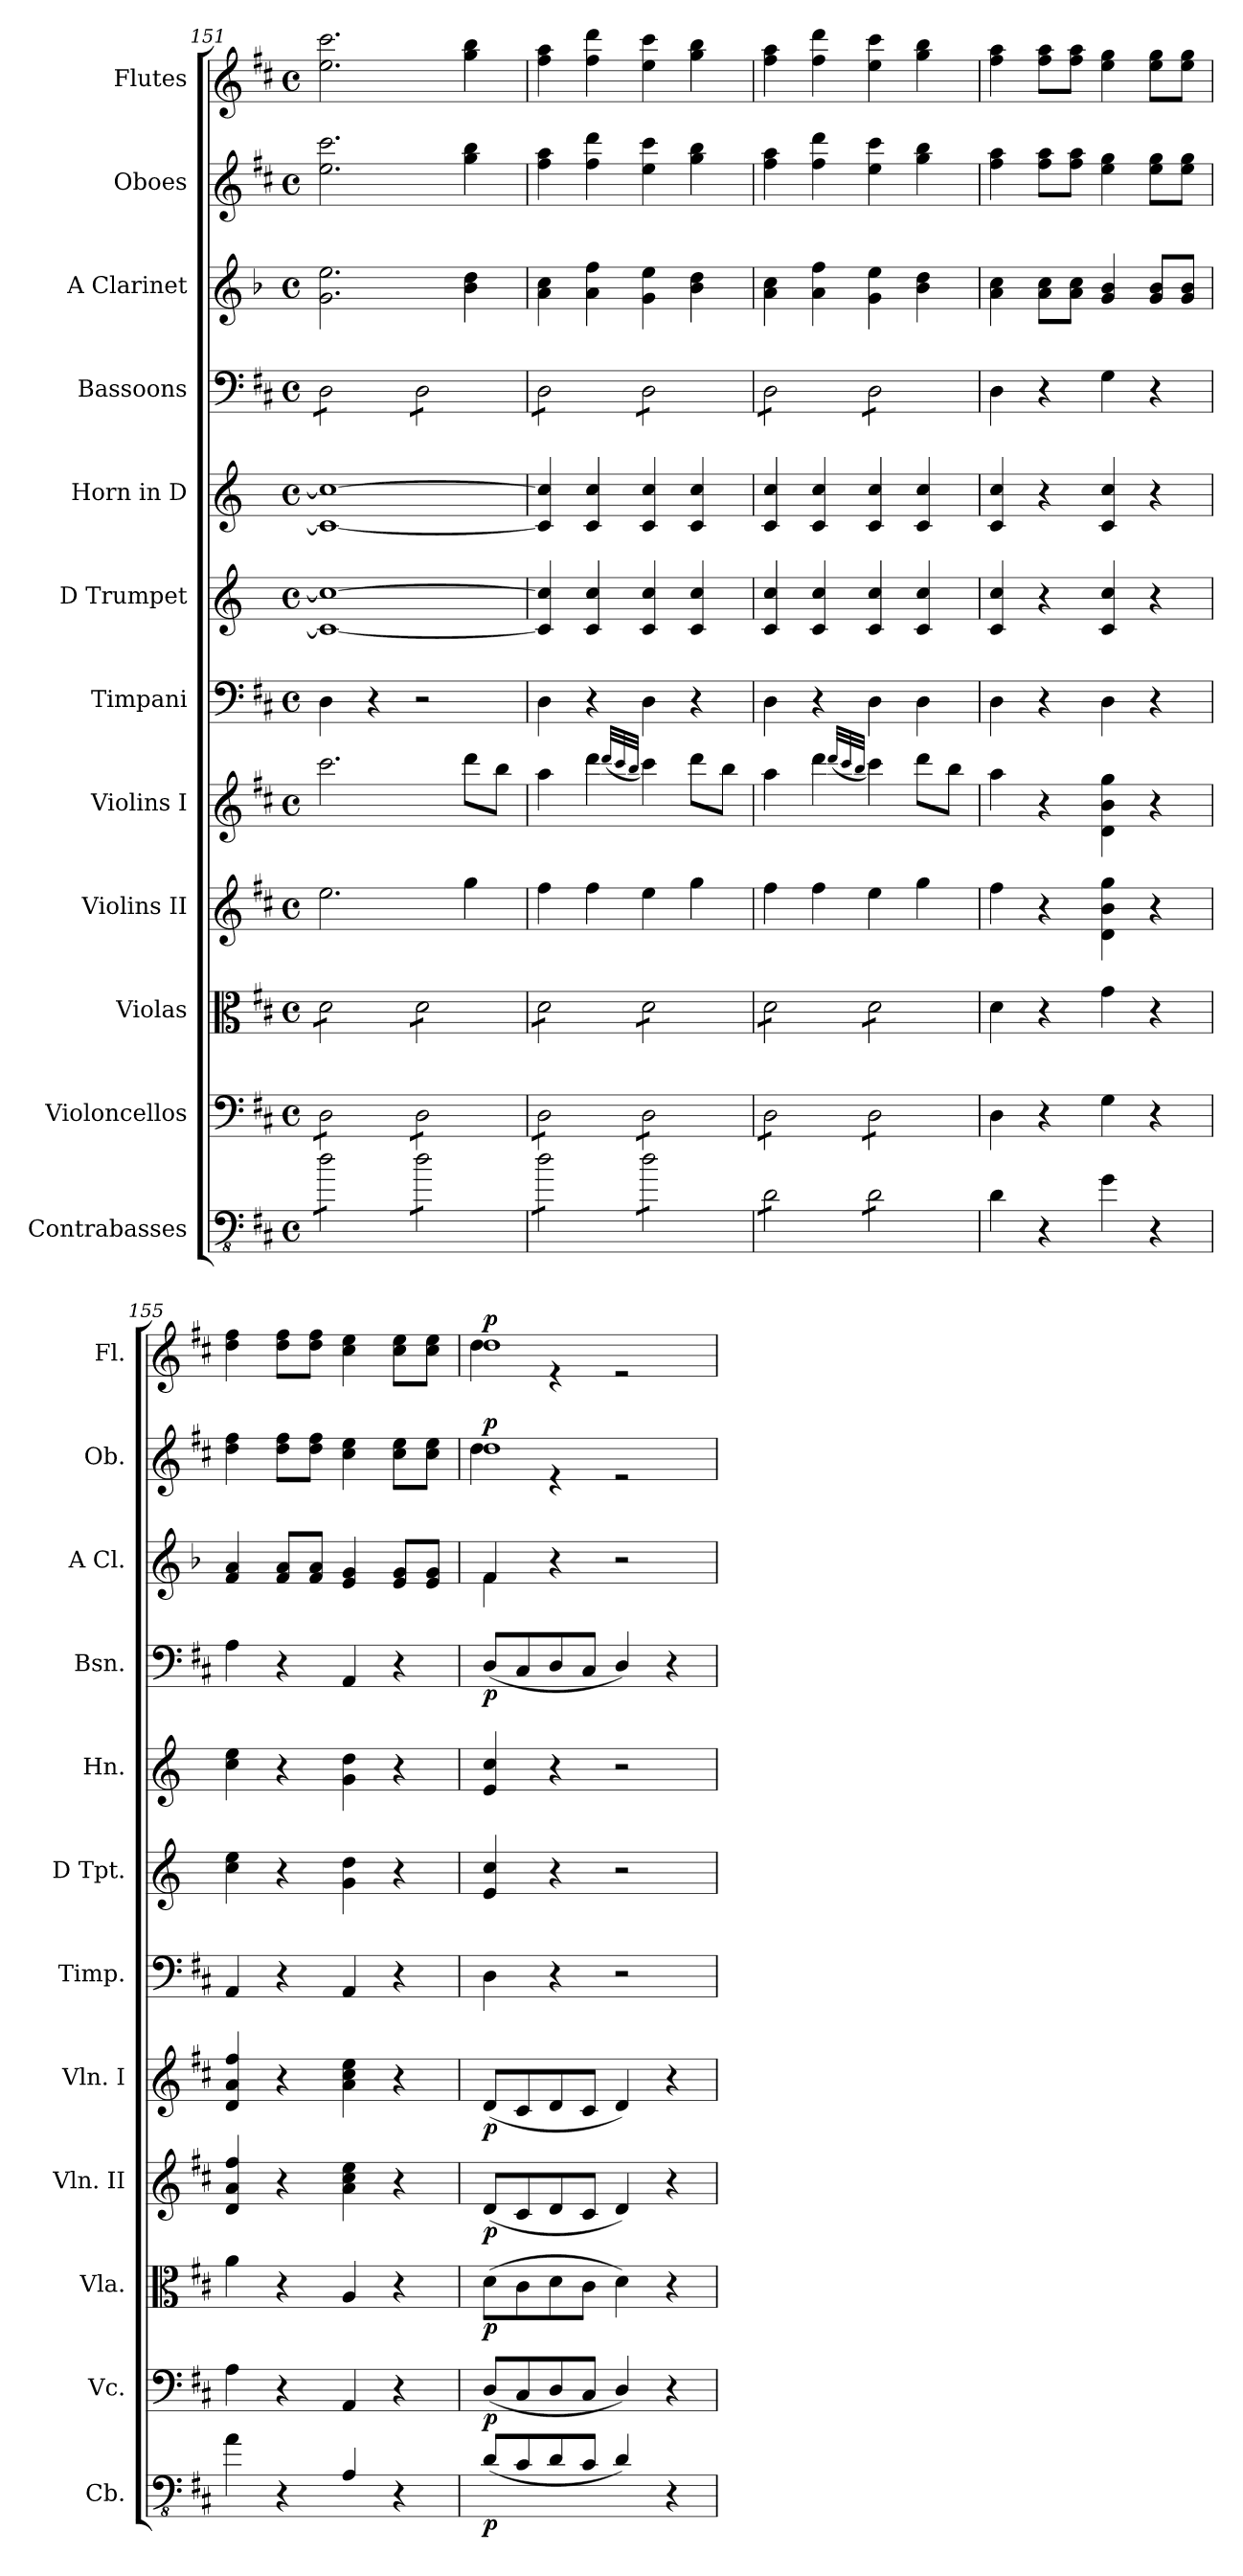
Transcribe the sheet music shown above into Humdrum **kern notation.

**kern	**dynam	**kern	**dynam	**kern	**dynam	**kern	**dynam	**kern	**dynam	**kern	**kern	**kern	**kern	**dynam	**kern	**kern	**dynam	**kern	**dynam
*part12	*part12	*part11	*part11	*part10	*part10	*part9	*part9	*part8	*part8	*part7	*part6	*part5	*part4	*part4	*part3	*part2	*part2	*part1	*part1
*staff12	*staff12	*staff11	*staff11	*staff10	*staff10	*staff9	*staff9	*staff8	*staff8	*staff7	*staff6	*staff5	*staff4	*staff4	*staff3	*staff2	*staff2	*staff1	*staff1
*I"Contrabasses	*	*I"Violoncellos	*	*I"Violas	*	*I"Violins II	*	*I"Violins I	*	*I"Timpani	*I"D Trumpet	*I"Horn in D	*I"Bassoons	*	*I"A Clarinet	*I"Oboes	*	*I"Flutes	*
*I'Cb.	*	*I'Vc.	*	*I'Vla.	*	*I'Vln. II	*	*I'Vln. I	*	*I'Timp.	*I'D Tpt.	*I'Hn.	*I'Bsn.	*	*I'A Cl.	*I'Ob.	*	*I'Fl.	*
*clefFv4	*	*clefF4	*	*clefC3	*	*clefG2	*	*clefG2	*	*clefF4	*clefG2	*clefG2	*clefF4	*	*clefG2	*clefG2	*	*clefG2	*
*ITrd7c12	*	*	*	*	*	*	*	*	*	*	*ITrd-1c-2	*ITrd6c10	*	*	*ITrd2c3	*	*	*	*
*k[f#c#]	*	*k[f#c#]	*	*k[f#c#]	*	*k[f#c#]	*	*k[f#c#]	*	*k[f#c#]	*k[f#c#]	*k[f#c#]	*k[f#c#]	*	*k[f#c#]	*k[f#c#]	*	*k[f#c#]	*
*M4/4	*	*M4/4	*	*M4/4	*	*M4/4	*	*M4/4	*	*M4/4	*M4/4	*M4/4	*M4/4	*	*M4/4	*M4/4	*	*M4/4	*
*met(c)	*	*met(c)	*	*met(c)	*	*met(c)	*	*met(c)	*	*met(c)	*met(c)	*met(c)	*met(c)	*	*met(c)	*met(c)	*	*met(c)	*
=151	=151	=151	=151	=151	=151	=151	=151	=151	=151	=151	=151	=151	=151	=151	=151	=151	=151	=151	=151
*tremolo	*	*	*	*	*	*	*	*	*	*	*	*	*	*	*	*	*	*	*
*	*	*tremolo	*	*	*	*	*	*	*	*	*	*	*	*	*	*	*	*	*
*	*	*	*	*tremolo	*	*	*	*	*	*	*	*	*	*	*	*	*	*	*
*	*	*	*	*	*	*	*	*	*	*	*	*	*tremolo	*	*	*	*	*	*
8D\L	.	8D\L	.	8d\L	.	2.ee\	.	2.ccc#\	.	4D\	1d_ 1dd_	1D_ 1d_	8D\L	.	2.e\ 2.cc#\	2.ee\ 2.ccc#\	.	2.ee\ 2.ccc#\	.
8D\	.	8D\	.	8d\	.	.	.	.	.	.	.	.	8D\	.	.	.	.	.	.
8D\	.	8D\	.	8d\	.	.	.	.	.	4r	.	.	8D\	.	.	.	.	.	.
8D\J	.	8D\J	.	8d\J	.	.	.	.	.	.	.	.	8D\J	.	.	.	.	.	.
8D\L	.	8D\L	.	8d\L	.	.	.	.	.	2r	.	.	8D\L	.	.	.	.	.	.
8D\	.	8D\	.	8d\	.	.	.	.	.	.	.	.	8D\	.	.	.	.	.	.
8D\	.	8D\	.	8d\	.	4gg\	.	8ddd\L	.	.	.	.	8D\	.	4g\ 4b\	4gg\ 4bb\	.	4gg\ 4bb\	.
8D\J	.	8D\J	.	8d\J	.	.	.	8bb\J	.	.	.	.	8D\J	.	.	.	.	.	.
=152	=152	=152	=152	=152	=152	=152	=152	=152	=152	=152	=152	=152	=152	=152	=152	=152	=152	=152	=152
8D\L	.	8D\L	.	8d\L	.	4ff#\	.	4aa\	.	4D\	4d/] 4dd/]	4D/] 4d/]	8D\L	.	4f#\ 4a\	4ff#\ 4aa\	.	4ff#\ 4aa\	.
8D\	.	8D\	.	8d\	.	.	.	.	.	.	.	.	8D\	.	.	.	.	.	.
8D\	.	8D\	.	8d\	.	4ff#\	.	4ddd\	.	4r	4d/ 4dd/	4D/ 4d/	8D\	.	4f#\ 4dd\	4ff#\ 4ddd\	.	4ff#\ 4ddd\	.
8D\J	.	8D\J	.	8d\J	.	.	.	.	.	.	.	.	8D\J	.	.	.	.	.	.
.	.	.	.	.	.	.	.	(<32qddd/LLL	.	.	.	.	.	.	.	.	.	.	.
.	.	.	.	.	.	.	.	32qccc#/	.	.	.	.	.	.	.	.	.	.	.
.	.	.	.	.	.	.	.	32qbb/JJJ	.	.	.	.	.	.	.	.	.	.	.
8D\L	.	8D\L	.	8d\L	.	4ee\	.	4ccc#\)	.	4D\	4d/ 4dd/	4D/ 4d/	8D\L	.	4e\ 4cc#\	4ee\ 4ccc#\	.	4ee\ 4ccc#\	.
8D\	.	8D\	.	8d\	.	.	.	.	.	.	.	.	8D\	.	.	.	.	.	.
8D\	.	8D\	.	8d\	.	4gg\	.	8ddd\L	.	4r	4d/ 4dd/	4D/ 4d/	8D\	.	4g\ 4b\	4gg\ 4bb\	.	4gg\ 4bb\	.
8D\J	.	8D\J	.	8d\J	.	.	.	8bb\J	.	.	.	.	8D\J	.	.	.	.	.	.
=153	=153	=153	=153	=153	=153	=153	=153	=153	=153	=153	=153	=153	=153	=153	=153	=153	=153	=153	=153
8DD\L	.	8D\L	.	8d\L	.	4ff#\	.	4aa\	.	4D\	4d/ 4dd/	4D/ 4d/	8D\L	.	4f#\ 4a\	4ff#\ 4aa\	.	4ff#\ 4aa\	.
8DD\	.	8D\	.	8d\	.	.	.	.	.	.	.	.	8D\	.	.	.	.	.	.
8DD\	.	8D\	.	8d\	.	4ff#\	.	4ddd\	.	4r	4d/ 4dd/	4D/ 4d/	8D\	.	4f#\ 4dd\	4ff#\ 4ddd\	.	4ff#\ 4ddd\	.
8DD\J	.	8D\J	.	8d\J	.	.	.	.	.	.	.	.	8D\J	.	.	.	.	.	.
.	.	.	.	.	.	.	.	(<32qddd/LLL	.	.	.	.	.	.	.	.	.	.	.
.	.	.	.	.	.	.	.	32qccc#/	.	.	.	.	.	.	.	.	.	.	.
.	.	.	.	.	.	.	.	32qbb/JJJ	.	.	.	.	.	.	.	.	.	.	.
8DD\L	.	8D\L	.	8d\L	.	4ee\	.	4ccc#\)	.	4D\	4d/ 4dd/	4D/ 4d/	8D\L	.	4e\ 4cc#\	4ee\ 4ccc#\	.	4ee\ 4ccc#\	.
8DD\	.	8D\	.	8d\	.	.	.	.	.	.	.	.	8D\	.	.	.	.	.	.
8DD\	.	8D\	.	8d\	.	4gg\	.	8ddd\L	.	4D\	4d/ 4dd/	4D/ 4d/	8D\	.	4g\ 4b\	4gg\ 4bb\	.	4gg\ 4bb\	.
8DD\J	.	8D\J	.	8d\J	.	.	.	8bb\J	.	.	.	.	8D\J	.	.	.	.	.	.
*	*	*	*	*	*	*	*	*	*	*	*	*	*Xtremolo	*	*	*	*	*	*
*	*	*	*	*Xtremolo	*	*	*	*	*	*	*	*	*	*	*	*	*	*	*
*	*	*Xtremolo	*	*	*	*	*	*	*	*	*	*	*	*	*	*	*	*	*
*Xtremolo	*	*	*	*	*	*	*	*	*	*	*	*	*	*	*	*	*	*	*
=154	=154	=154	=154	=154	=154	=154	=154	=154	=154	=154	=154	=154	=154	=154	=154	=154	=154	=154	=154
4DD\	.	4D\	.	4d\	.	4ff#\	.	4aa\	.	4D\	4d/ 4dd/	4D/ 4d/	4D\	.	4f#\ 4a\	4ff#\ 4aa\	.	4ff#\ 4aa\	.
4r	.	4r	.	4r	.	4r	.	4r	.	4r	4r	4r	4r	.	8f#\ 8a\L	8ff#\ 8aa\L	.	8ff#\ 8aa\L	.
.	.	.	.	.	.	.	.	.	.	.	.	.	.	.	8f#\ 8a\J	8ff#\ 8aa\J	.	8ff#\ 8aa\J	.
4GG\	.	4G\	.	4g\	.	4d\ 4b\ 4gg\	.	4d\ 4b\ 4gg\	.	4D\	4d/ 4dd/	4D/ 4d/	4G\	.	4e/ 4g/	4ee\ 4gg\	.	4ee\ 4gg\	.
4r	.	4r	.	4r	.	4r	.	4r	.	4r	4r	4r	4r	.	8e/ 8g/L	8ee\ 8gg\L	.	8ee\ 8gg\L	.
.	.	.	.	.	.	.	.	.	.	.	.	.	.	.	8e/ 8g/J	8ee\ 8gg\J	.	8ee\ 8gg\J	.
=155	=155	=155	=155	=155	=155	=155	=155	=155	=155	=155	=155	=155	=155	=155	=155	=155	=155	=155	=155
4AA\	.	4A\	.	4a\	.	4d/ 4a/ 4ff#/	.	4d/ 4a/ 4ff#/	.	4AA/	4dd\ 4ff#\	4d\ 4f#\	4A\	.	4d/ 4f#/	4dd\ 4ff#\	.	4dd\ 4ff#\	.
4r	.	4r	.	4r	.	4r	.	4r	.	4r	4r	4r	4r	.	8d/ 8f#/L	8dd\ 8ff#\L	.	8dd\ 8ff#\L	.
.	.	.	.	.	.	.	.	.	.	.	.	.	.	.	8d/ 8f#/J	8dd\ 8ff#\J	.	8dd\ 8ff#\J	.
4AAA/	.	4AA/	.	4A/	.	4a\ 4cc#\ 4ee\	.	4a\ 4cc#\ 4ee\	.	4AA/	4a\ 4ee\	4A\ 4e\	4AA/	.	4c#/ 4e/	4cc#\ 4ee\	.	4cc#\ 4ee\	.
4r	.	4r	.	4r	.	4r	.	4r	.	4r	4r	4r	4r	.	8c#/ 8e/L	8cc#\ 8ee\L	.	8cc#\ 8ee\L	.
.	.	.	.	.	.	.	.	.	.	.	.	.	.	.	8c#/ 8e/J	8cc#\ 8ee\J	.	8cc#\ 8ee\J	.
!!LO:PB:g=z
=156	=156	=156	=156	=156	=156	=156	=156	=156	=156	=156	=156	=156	=156	=156	=156	=156	=156	=156	=156
*	*	*	*	*	*	*	*	*	*	*	*	*	*	*	*^	*^	*	*^	*
!	!LO:DY:b	!	!LO:DY:b	!	!LO:DY:b	!	!LO:DY:b	!	!LO:DY:b	!	!	!	!	!LO:DY:b	!	!	!	!	!LO:DY:a	!	!	!LO:DY:a
(<8DD/L	p	(<8D/L	p	(>8d\L	p	(<8d/L	p	(<8d/L	p	4D\	4f#/ 4dd/	4F#/ 4d/	(<8D/L	p	4d/	4d\	1dd	4dd\	p	1dd	4dd\	p
8CC#/	.	8C#/	.	8c#\	.	8c#/	.	8c#/	.	.	.	.	8C#/	.	.	.	.	.	.	.	.	.
8DD/	.	8D/	.	8d\	.	8d/	.	8d/	.	4r	4r	4r	8D/	.	4r	4rffyy	.	4r	.	.	4r	.
8CC#/J	.	8C#/J	.	8c#\J	.	8c#/J	.	8c#/J	.	.	.	.	8C#/J	.	.	.	.	.	.	.	.	.
4DD/)	.	4D/)	.	4d\)	.	4d/)	.	4d/)	.	2r	2r	2r	4D/)	.	2r	2rffyy	.	2r	.	.	2r	.
4r	.	4r	.	4r	.	4r	.	4r	.	.	.	.	4r	.	.	.	.	.	.	.	.	.
*	*	*	*	*	*	*	*	*	*	*	*	*	*	*	*v	*v	*	*	*	*v	*v	*
*	*	*	*	*	*	*	*	*	*	*	*	*	*	*	*	*v	*v	*	*	*
=	=	=	=	=	=	=	=	=	=	=	=	=	=	=	=	=	=	=	=
*-	*-	*-	*-	*-	*-	*-	*-	*-	*-	*-	*-	*-	*-	*-	*-	*-	*-	*-	*-
